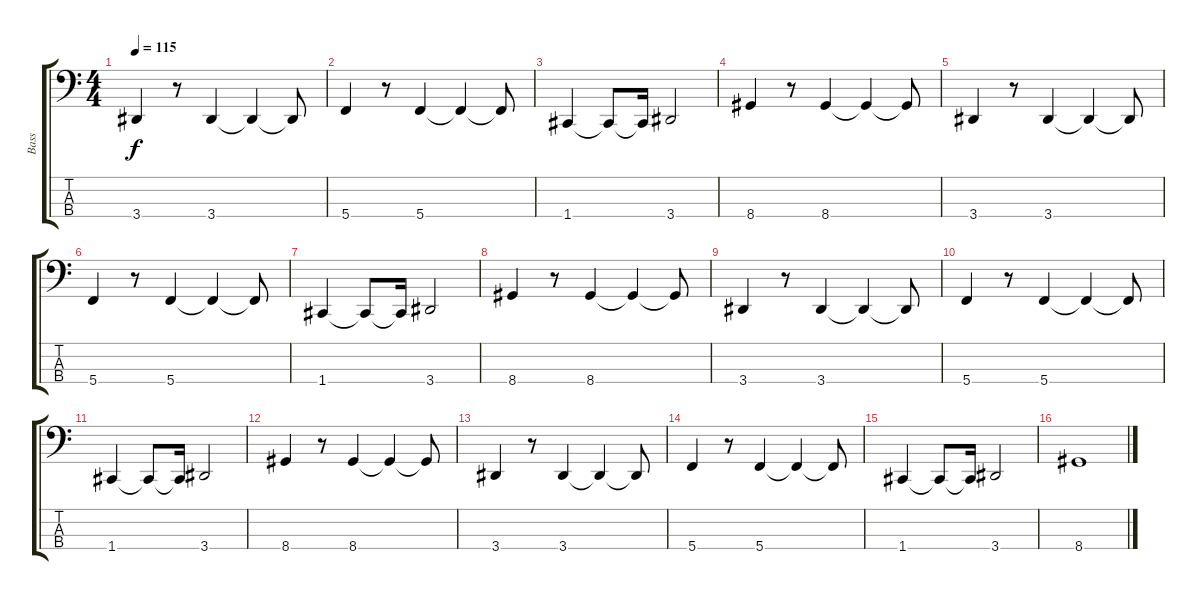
\track ("Bass" "Bass") {instrument electricbassfinger}
\staff {score tabs}
\tuning (Eb2 Bb1 F1 C1) {hide}
\ts (4 4)
\tempo 115
\clef f4
\ks c
3.4.4{dy f} r.8 3.4.4 3.4{t}.4 3.4{t}.8 |
5.4.4 r.8 5.4.4 5.4{t}.4 5.4{t}.8 |
1.4.4 1.4{t}.8 1.4{t}.16 3.4.2 |
8.4.4 r.8 8.4.4 8.4{t}.4 8.4{t}.8 |
3.4.4 r.8 3.4.4 3.4{t}.4 3.4{t}.8 |
5.4.4 r.8 5.4.4 5.4{t}.4 5.4{t}.8 |
1.4.4 1.4{t}.8 1.4{t}.16 3.4.2 |
8.4.4 r.8 8.4.4 8.4{t}.4 8.4{t}.8 |
3.4.4 r.8 3.4.4 3.4{t}.4 3.4{t}.8 |
5.4.4 r.8 5.4.4 5.4{t}.4 5.4{t}.8 |
1.4.4 1.4{t}.8 1.4{t}.16 3.4.2 |
8.4.4 r.8 8.4.4 8.4{t}.4 8.4{t}.8 |
3.4.4 r.8 3.4.4 3.4{t}.4 3.4{t}.8 |
5.4.4 r.8 5.4.4 5.4{t}.4 5.4{t}.8 |
1.4.4 1.4{t}.8 1.4{t}.16 3.4.2 |
8.4.1
